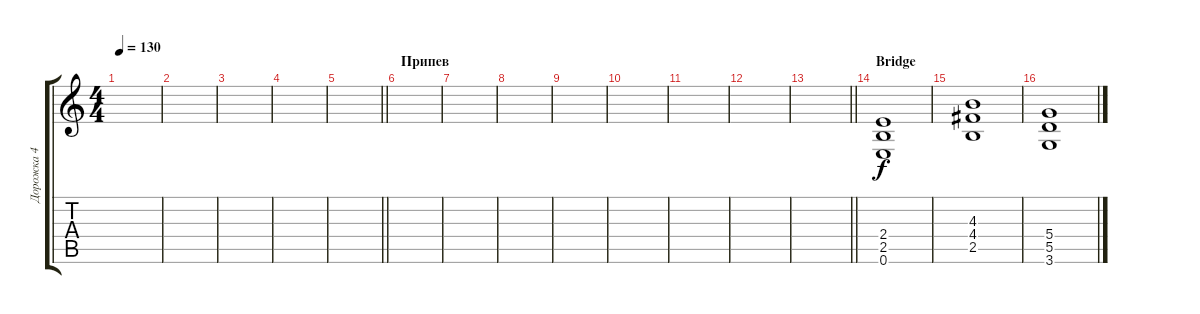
\track ("Дорожка 4" "Дорожка 4") {instrument overdrivenguitar}
\staff {score tabs}
\tuning (E4 B3 G3 D3 A2 E2) {hide}
\ts (4 4)
\tempo 130
\clef g2
\ks c
|
|
|
|
\barLineRight lightlight
|
\section ("" "Припев")
|
|
|
|
|
|
|
\barLineRight lightlight
|
\section ("" "Bridge")
(2.4 2.5 0.6).1 |
(4.3 4.4 2.5).1 |
(5.4 5.5 3.6).1
